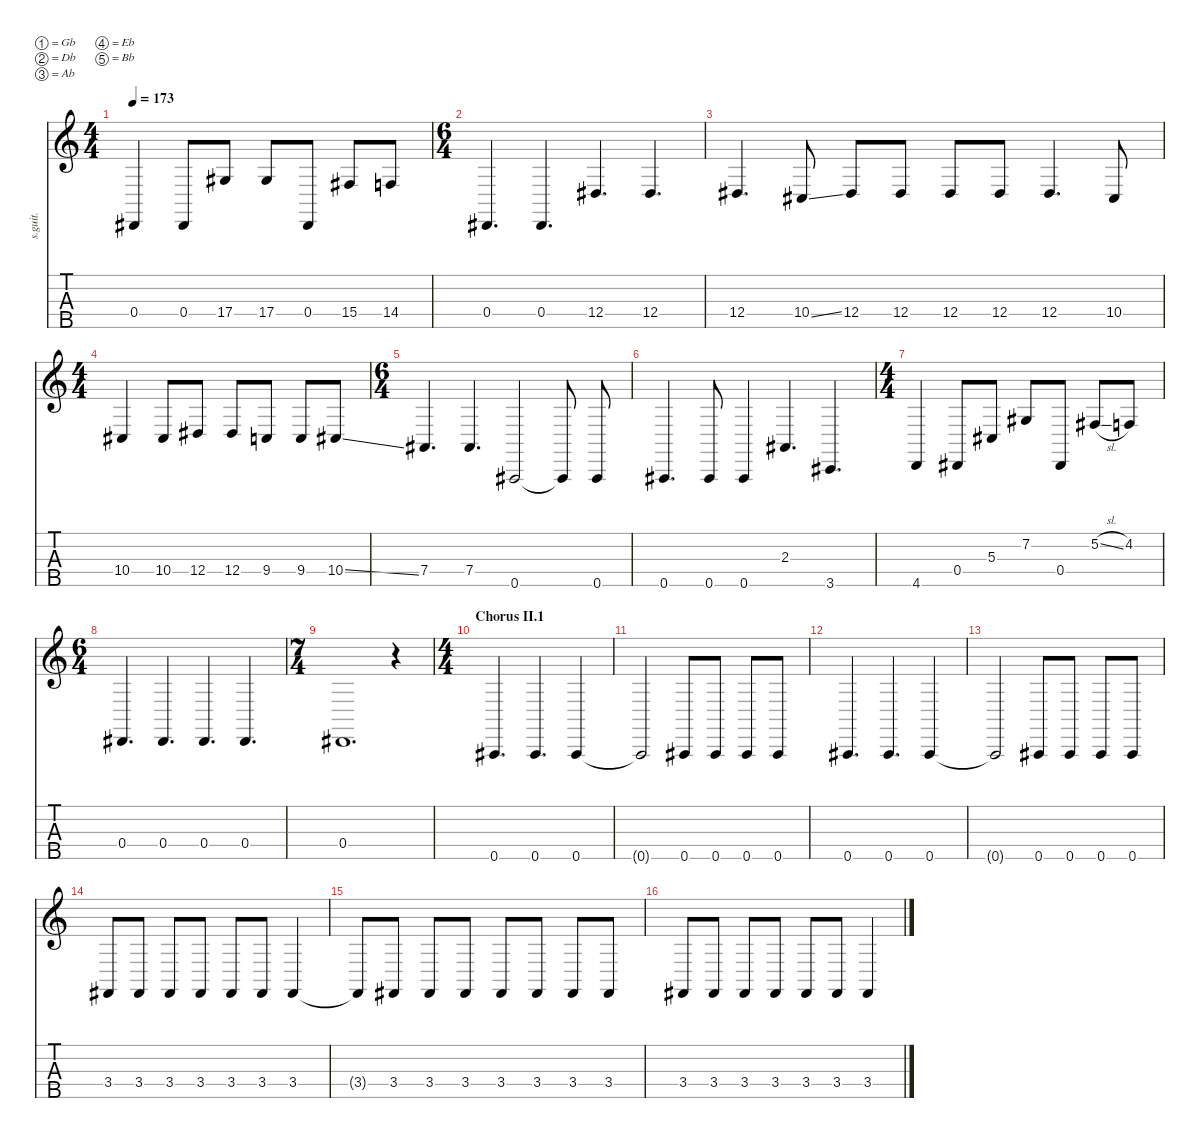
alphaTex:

\defaultSystemsLayout 4
\hideDynamics
\bracketExtendMode nobrackets
\track ("III" "s.guit.") {instrument electricbasspick}
\staff {score tabs}
\tuning (Gb2 Db2 Ab1 Eb1 Bb0)
\ts (4 4)
\beaming (8 2 2 2 2)
\tempo 173
\clef g2
\ks c
0.4{acc #}.4{lyrics (0 "") lyrics (1 "") lyrics (2 "") lyrics (3 "") lyrics (4 "") dy mf} 0.4{acc #}.8{lyrics (0 "") lyrics (1 "") lyrics (2 "") lyrics (3 "") lyrics (4 "")} 17.4{acc #}.8{lyrics (0 "") lyrics (1 "") lyrics (2 "") lyrics (3 "") lyrics (4 "")} 17.4{acc #}.8{lyrics (0 "") lyrics (1 "") lyrics (2 "") lyrics (3 "") lyrics (4 "")} 0.4{acc #}.8{lyrics (0 "") lyrics (1 "") lyrics (2 "") lyrics (3 "") lyrics (4 "")} 15.4{acc #}.8{lyrics (0 "") lyrics (1 "") lyrics (2 "") lyrics (3 "") lyrics (4 "")} 14.4.8{lyrics (0 "") lyrics (1 "") lyrics (2 "") lyrics (3 "") lyrics (4 "")} |
\ts (6 4)
\beaming (8 2 2 2 2)
0.4{acc #}.4{d lyrics (0 "") lyrics (1 "") lyrics (2 "") lyrics (3 "") lyrics (4 "")} 0.4{acc #}.4{d lyrics (0 "") lyrics (1 "") lyrics (2 "") lyrics (3 "") lyrics (4 "")} 12.4{acc #}.4{d lyrics (0 "") lyrics (1 "") lyrics (2 "") lyrics (3 "") lyrics (4 "")} 12.4{acc #}.4{d lyrics (0 "") lyrics (1 "") lyrics (2 "") lyrics (3 "") lyrics (4 "")} |
12.4{acc #}.4{d lyrics (0 "") lyrics (1 "") lyrics (2 "") lyrics (3 "") lyrics (4 "")} 10.4{ss acc #}.8{lyrics (0 "") lyrics (1 "") lyrics (2 "") lyrics (3 "") lyrics (4 "")} 12.4{acc #}.8{lyrics (0 "") lyrics (1 "") lyrics (2 "") lyrics (3 "") lyrics (4 "")} 12.4{acc #}.8{lyrics (0 "") lyrics (1 "") lyrics (2 "") lyrics (3 "") lyrics (4 "")} 12.4{acc #}.8{lyrics (0 "") lyrics (1 "") lyrics (2 "") lyrics (3 "") lyrics (4 "")} 12.4{acc #}.8{lyrics (0 "") lyrics (1 "") lyrics (2 "") lyrics (3 "") lyrics (4 "")} 12.4{acc #}.4{d lyrics (0 "") lyrics (1 "") lyrics (2 "") lyrics (3 "") lyrics (4 "")} 10.4{acc #}.8{lyrics (0 "") lyrics (1 "") lyrics (2 "") lyrics (3 "") lyrics (4 "")} |
\ts (4 4)
\beaming (8 2 2 2 2)
10.4{acc #}.4{lyrics (0 "") lyrics (1 "") lyrics (2 "") lyrics (3 "") lyrics (4 "")} 10.4{acc #}.8{lyrics (0 "") lyrics (1 "") lyrics (2 "") lyrics (3 "") lyrics (4 "")} 12.4{acc #}.8{lyrics (0 "") lyrics (1 "") lyrics (2 "") lyrics (3 "") lyrics (4 "")} 12.4{acc #}.8{lyrics (0 "") lyrics (1 "") lyrics (2 "") lyrics (3 "") lyrics (4 "")} 9.4.8{lyrics (0 "") lyrics (1 "") lyrics (2 "") lyrics (3 "") lyrics (4 "")} 9.4.8{lyrics (0 "") lyrics (1 "") lyrics (2 "") lyrics (3 "") lyrics (4 "")} 10.4{ss acc #}.8{lyrics (0 "") lyrics (1 "") lyrics (2 "") lyrics (3 "") lyrics (4 "")} |
\ts (6 4)
\beaming (8 2 2 2 2)
7.4{acc #}.4{d lyrics (0 "") lyrics (1 "") lyrics (2 "") lyrics (3 "") lyrics (4 "")} 7.4{acc #}.4{d lyrics (0 "") lyrics (1 "") lyrics (2 "") lyrics (3 "") lyrics (4 "")} 0.5{acc #}.2{lyrics (0 "") lyrics (1 "") lyrics (2 "") lyrics (3 "") lyrics (4 "")} 0.5{t acc #}.8{lyrics (0 "") lyrics (1 "") lyrics (2 "") lyrics (3 "") lyrics (4 "")} 0.5{acc #}.8{lyrics (0 "") lyrics (1 "") lyrics (2 "") lyrics (3 "") lyrics (4 "")} |
0.5{acc #}.4{d lyrics (0 "") lyrics (1 "") lyrics (2 "") lyrics (3 "") lyrics (4 "")} 0.5{acc #}.8{lyrics (0 "") lyrics (1 "") lyrics (2 "") lyrics (3 "") lyrics (4 "")} 0.5{acc #}.4{lyrics (0 "") lyrics (1 "") lyrics (2 "") lyrics (3 "") lyrics (4 "")} 2.3{acc #}.4{d lyrics (0 "") lyrics (1 "") lyrics (2 "") lyrics (3 "") lyrics (4 "")} 3.5{acc #}.4{d lyrics (0 "") lyrics (1 "") lyrics (2 "") lyrics (3 "") lyrics (4 "")} |
\ts (4 4)
\beaming (8 2 2 2 2)
4.5.4{lyrics (0 "") lyrics (1 "") lyrics (2 "") lyrics (3 "") lyrics (4 "")} 0.4{acc #}.8{lyrics (0 "") lyrics (1 "") lyrics (2 "") lyrics (3 "") lyrics (4 "")} 5.3{acc #}.8{lyrics (0 "") lyrics (1 "") lyrics (2 "") lyrics (3 "") lyrics (4 "")} 7.2{acc #}.8{lyrics (0 "") lyrics (1 "") lyrics (2 "") lyrics (3 "") lyrics (4 "")} 0.4{acc #}.8{lyrics (0 "") lyrics (1 "") lyrics (2 "") lyrics (3 "") lyrics (4 "")} 5.2{sl acc #}.8{lyrics (0 "") lyrics (1 "") lyrics (2 "") lyrics (3 "") lyrics (4 "")} 4.2.8{lyrics (0 "") lyrics (1 "") lyrics (2 "") lyrics (3 "") lyrics (4 "")} |
\ts (6 4)
\beaming (8 2 2 2 2)
0.4{acc #}.4{d lyrics (0 "") lyrics (1 "") lyrics (2 "") lyrics (3 "") lyrics (4 "")} 0.4{acc #}.4{d lyrics (0 "") lyrics (1 "") lyrics (2 "") lyrics (3 "") lyrics (4 "")} 0.4{acc #}.4{d lyrics (0 "") lyrics (1 "") lyrics (2 "") lyrics (3 "") lyrics (4 "")} 0.4{acc #}.4{d lyrics (0 "") lyrics (1 "") lyrics (2 "") lyrics (3 "") lyrics (4 "")} |
\ts (7 4)
\beaming (8 2 2 2 2)
0.4{acc #}.1{d lyrics (0 "") lyrics (1 "") lyrics (2 "") lyrics (3 "") lyrics (4 "")} r.4 |
\ts (4 4)
\beaming (8 2 2 2 2)
\section ("" "Chorus II.1")
0.5{acc #}.4{d lyrics (0 "") lyrics (1 "") lyrics (2 "") lyrics (3 "") lyrics (4 "")} 0.5{acc #}.4{d lyrics (0 "") lyrics (1 "") lyrics (2 "") lyrics (3 "") lyrics (4 "")} 0.5{acc #}.4{lyrics (0 "") lyrics (1 "") lyrics (2 "") lyrics (3 "") lyrics (4 "")} |
0.5{t acc #}.2{lyrics (0 "") lyrics (1 "") lyrics (2 "") lyrics (3 "") lyrics (4 "")} 0.5{acc #}.8{lyrics (0 "") lyrics (1 "") lyrics (2 "") lyrics (3 "") lyrics (4 "")} 0.5{acc #}.8{lyrics (0 "") lyrics (1 "") lyrics (2 "") lyrics (3 "") lyrics (4 "")} 0.5{acc #}.8{lyrics (0 "") lyrics (1 "") lyrics (2 "") lyrics (3 "") lyrics (4 "")} 0.5{acc #}.8{lyrics (0 "") lyrics (1 "") lyrics (2 "") lyrics (3 "") lyrics (4 "")} |
0.5{acc #}.4{d lyrics (0 "") lyrics (1 "") lyrics (2 "") lyrics (3 "") lyrics (4 "")} 0.5{acc #}.4{d lyrics (0 "") lyrics (1 "") lyrics (2 "") lyrics (3 "") lyrics (4 "")} 0.5{acc #}.4{lyrics (0 "") lyrics (1 "") lyrics (2 "") lyrics (3 "") lyrics (4 "")} |
0.5{t acc #}.2{lyrics (0 "") lyrics (1 "") lyrics (2 "") lyrics (3 "") lyrics (4 "")} 0.5{acc #}.8{lyrics (0 "") lyrics (1 "") lyrics (2 "") lyrics (3 "") lyrics (4 "")} 0.5{acc #}.8{lyrics (0 "") lyrics (1 "") lyrics (2 "") lyrics (3 "") lyrics (4 "")} 0.5{acc #}.8{lyrics (0 "") lyrics (1 "") lyrics (2 "") lyrics (3 "") lyrics (4 "")} 0.5{acc #}.8{lyrics (0 "") lyrics (1 "") lyrics (2 "") lyrics (3 "") lyrics (4 "")} |
3.4{acc #}.8{lyrics (0 "") lyrics (1 "") lyrics (2 "") lyrics (3 "") lyrics (4 "")} 3.4{acc #}.8{lyrics (0 "") lyrics (1 "") lyrics (2 "") lyrics (3 "") lyrics (4 "")} 3.4{acc #}.8{lyrics (0 "") lyrics (1 "") lyrics (2 "") lyrics (3 "") lyrics (4 "")} 3.4{acc #}.8{lyrics (0 "") lyrics (1 "") lyrics (2 "") lyrics (3 "") lyrics (4 "")} 3.4{acc #}.8{lyrics (0 "") lyrics (1 "") lyrics (2 "") lyrics (3 "") lyrics (4 "")} 3.4{acc #}.8{lyrics (0 "") lyrics (1 "") lyrics (2 "") lyrics (3 "") lyrics (4 "")} 3.4{acc #}.4{lyrics (0 "") lyrics (1 "") lyrics (2 "") lyrics (3 "") lyrics (4 "")} |
3.4{t acc #}.8{lyrics (0 "") lyrics (1 "") lyrics (2 "") lyrics (3 "") lyrics (4 "")} 3.4{acc #}.8{lyrics (0 "") lyrics (1 "") lyrics (2 "") lyrics (3 "") lyrics (4 "")} 3.4{acc #}.8{lyrics (0 "") lyrics (1 "") lyrics (2 "") lyrics (3 "") lyrics (4 "")} 3.4{acc #}.8{lyrics (0 "") lyrics (1 "") lyrics (2 "") lyrics (3 "") lyrics (4 "")} 3.4{acc #}.8{lyrics (0 "") lyrics (1 "") lyrics (2 "") lyrics (3 "") lyrics (4 "")} 3.4{acc #}.8{lyrics (0 "") lyrics (1 "") lyrics (2 "") lyrics (3 "") lyrics (4 "")} 3.4{acc #}.8{lyrics (0 "") lyrics (1 "") lyrics (2 "") lyrics (3 "") lyrics (4 "")} 3.4{acc #}.8{lyrics (0 "") lyrics (1 "") lyrics (2 "") lyrics (3 "") lyrics (4 "")} |
3.4{acc #}.8{lyrics (0 "") lyrics (1 "") lyrics (2 "") lyrics (3 "") lyrics (4 "")} 3.4{acc #}.8{lyrics (0 "") lyrics (1 "") lyrics (2 "") lyrics (3 "") lyrics (4 "")} 3.4{acc #}.8{lyrics (0 "") lyrics (1 "") lyrics (2 "") lyrics (3 "") lyrics (4 "")} 3.4{acc #}.8{lyrics (0 "") lyrics (1 "") lyrics (2 "") lyrics (3 "") lyrics (4 "")} 3.4{acc #}.8{lyrics (0 "") lyrics (1 "") lyrics (2 "") lyrics (3 "") lyrics (4 "")} 3.4{acc #}.8{lyrics (0 "") lyrics (1 "") lyrics (2 "") lyrics (3 "") lyrics (4 "")} 3.4{acc #}.4{lyrics (0 "") lyrics (1 "") lyrics (2 "") lyrics (3 "") lyrics (4 "")}
